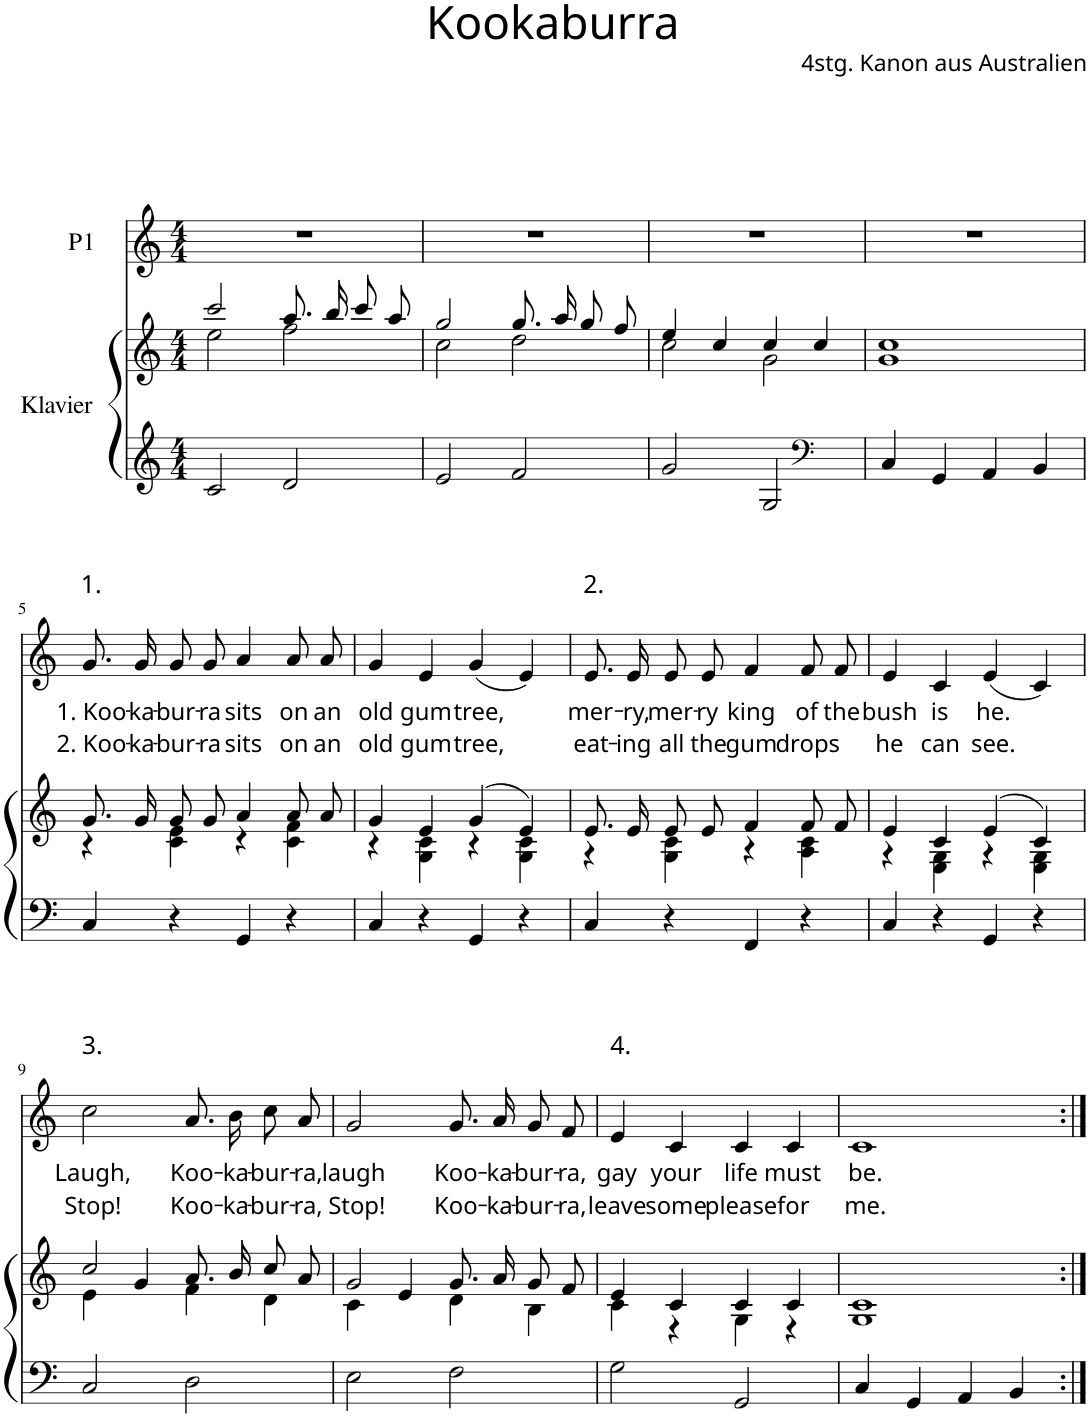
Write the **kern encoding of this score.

**kern	**kern	**kern	**text	**text
*part2	*part2	*part1	*part1	*part1
*staff3	*staff2	*staff1	*staff1	*staff1
*I"Klavier	*	*I"P1	*	*
*clefG2	*clefG2	*clefG2	*	*
*k[]	*k[]	*k[]	*	*
*M4/4	*M4/4	*M4/4	*	*
=1	=1	=1	=1	=1
*	*^	*	*	*
2c/	2ccc/	2ee\	1r	.	.
2d/	8.aa/L	2ff\	.	.	.
.	16bb/Jk	.	.	.	.
.	8ccc/L	.	.	.	.
.	8aa/J	.	.	.	.
=2	=2	=2	=2	=2	=2
2e/	2gg/	2cc\	1r	.	.
2f/	8.gg/L	2dd\	.	.	.
.	16aa/Jk	.	.	.	.
.	8gg/L	.	.	.	.
.	8ff/J	.	.	.	.
=3	=3	=3	=3	=3	=3
2g/	4ee/	2cc\	1r	.	.
.	4cc/	.	.	.	.
2G/	4cc/	2g\	.	.	.
*clefF4	*	*	*	*	*
.	4cc/	.	.	.	.
=4	=4	=4	=4	=4	=4
4C/	1cc	1g	1r	.	.
4GG/	.	.	.	.	.
4AA/	.	.	.	.	.
4BB/	.	.	.	.	.
!!LO:LB:g=z
=5	=5	=5	=5	=5	=5
!	!	!	!LO:TX:a:t=1.	!	!
!	!	!	!	!LO:LY:b	!LO:LY:b
4C/	8.g/L	4r	8.g/L	1. Koo-	2. Koo-
!	!	!	!	!LO:LY:b	!LO:LY:b
.	16g/Jk	.	16g/Jk	-ka-	-ka-
!	!	!	!	!LO:LY:b	!LO:LY:b
4r	8g/L	4c\ 4e\	8g/L	-bur-	-bur-
!	!	!	!	!LO:LY:b	!LO:LY:b
.	8g/J	.	8g/J	-ra	-ra
!	!	!	!	!LO:LY:b	!LO:LY:b
4GG/	4a/	4r	4a/	sits	sits
!	!	!	!	!LO:LY:b	!LO:LY:b
4r	8a/L	4c\ 4f\	8a/L	on	on
!	!	!	!	!LO:LY:b	!LO:LY:b
.	8a/J	.	8a/J	an	an
=6	=6	=6	=6	=6	=6
!	!	!	!	!LO:LY:b	!LO:LY:b
4C/	4g/	4r	4g/	old	old
!	!	!	!	!LO:LY:b	!LO:LY:b
4r	4e/	4G\ 4c\	4e/	gum	gum
!	!	!	!	!LO:LY:b	!LO:LY:b
4GG/	(4g/	4r	(4g/	tree,	tree,
4r	4e/)	4G\ 4c\	4e/)	.	.
=7	=7	=7	=7	=7	=7
!	!	!	!LO:TX:a:t=2.	!	!
!	!	!	!	!LO:LY:b	!LO:LY:b
4C/	8.e/L	4r	8.e/L	mer-	eat-
!	!	!	!	!LO:LY:b	!LO:LY:b
.	16e/Jk	.	16e/Jk	-ry,	-ing
!	!	!	!	!LO:LY:b	!LO:LY:b
4r	8e/L	4G\ 4c\	8e/L	mer-	all
!	!	!	!	!LO:LY:b	!LO:LY:b
.	8e/J	.	8e/J	-ry	the
!	!	!	!	!LO:LY:b	!LO:LY:b
4FF/	4f/	4r	4f/	king	gum
!	!	!	!	!LO:LY:b	!LO:LY:b
4r	8f/L	4A\ 4c\	8f/L	of	drops
!	!	!	!	!LO:LY:b	!
.	8f/J	.	8f/J	the	.
=8	=8	=8	=8	=8	=8
!	!	!	!	!LO:LY:b	!LO:LY:b
4C/	4e/	4r	4e/	bush	he
!	!	!	!	!LO:LY:b	!LO:LY:b
4r	4c/	4E\ 4G\	4c/	is	can
!	!	!	!	!LO:LY:b	!LO:LY:b
4GG/	(4e/	4r	(4e/	he.	see.
4r	4c/)	4E\ 4G\	4c/)	.	.
!!LO:LB:g=z
=9	=9	=9	=9	=9	=9
!	!	!	!LO:TX:a:t=3.	!	!
!	!	!	!	!LO:LY:b	!LO:LY:b
2C/	2cc/	4e\	2cc\	Laugh,	Stop!
.	.	4g/	.	.	.
!	!	!	!	!LO:LY:b	!LO:LY:b
2D\	8.a/L	4f\	8.a/L	Koo-	Koo-
!	!	!	!	!LO:LY:b	!LO:LY:b
.	16b/Jk	.	16b/Jk	-ka-	-ka-
!	!	!	!	!LO:LY:b	!LO:LY:b
.	8cc/L	4d\	8cc\L	-bur-	-bur-
!	!	!	!	!LO:LY:b	!LO:LY:b
.	8a/J	.	8a\J	-ra,	-ra,
=10	=10	=10	=10	=10	=10
!	!	!	!	!LO:LY:b	!LO:LY:b
2E\	2g/	4c\	2g/	laugh	Stop!
.	.	4e/	.	.	.
!	!	!	!	!LO:LY:b	!LO:LY:b
2F\	8.g/L	4d\	8.g/L	Koo-	Koo-
!	!	!	!	!LO:LY:b	!LO:LY:b
.	16a/Jk	.	16a/Jk	-ka-	-ka-
!	!	!	!	!LO:LY:b	!LO:LY:b
.	8g/L	4B\	8g/L	-bur-	-bur-
!	!	!	!	!LO:LY:b	!LO:LY:b
.	8f/J	.	8f/J	-ra,	-ra,
=11	=11	=11	=11	=11	=11
!	!	!	!LO:TX:a:t=4.	!	!
!	!	!	!	!LO:LY:b	!LO:LY:b
2G\	4e/	4c\	4e/	gay	leave
!	!	!	!	!LO:LY:b	!LO:LY:b
.	4c/	4r	4c/	your	some
!	!	!	!	!LO:LY:b	!LO:LY:b
2GG/	4c/	4G\	4c/	life	please
!	!	!	!	!LO:LY:b	!LO:LY:b
.	4c/	4r	4c/	must	for
=12	=12	=12	=12	=12	=12
!	!	!	!	!LO:LY:b	!LO:LY:b
4C/	1c	1G	1c	be.	me.
4GG/	.	.	.	.	.
4AA/	.	.	.	.	.
4BB/	.	.	.	.	.
*	*v	*v	*	*	*
=:|!	=:|!	=:|!	=:|!	=:|!
*-	*-	*-	*-	*-
